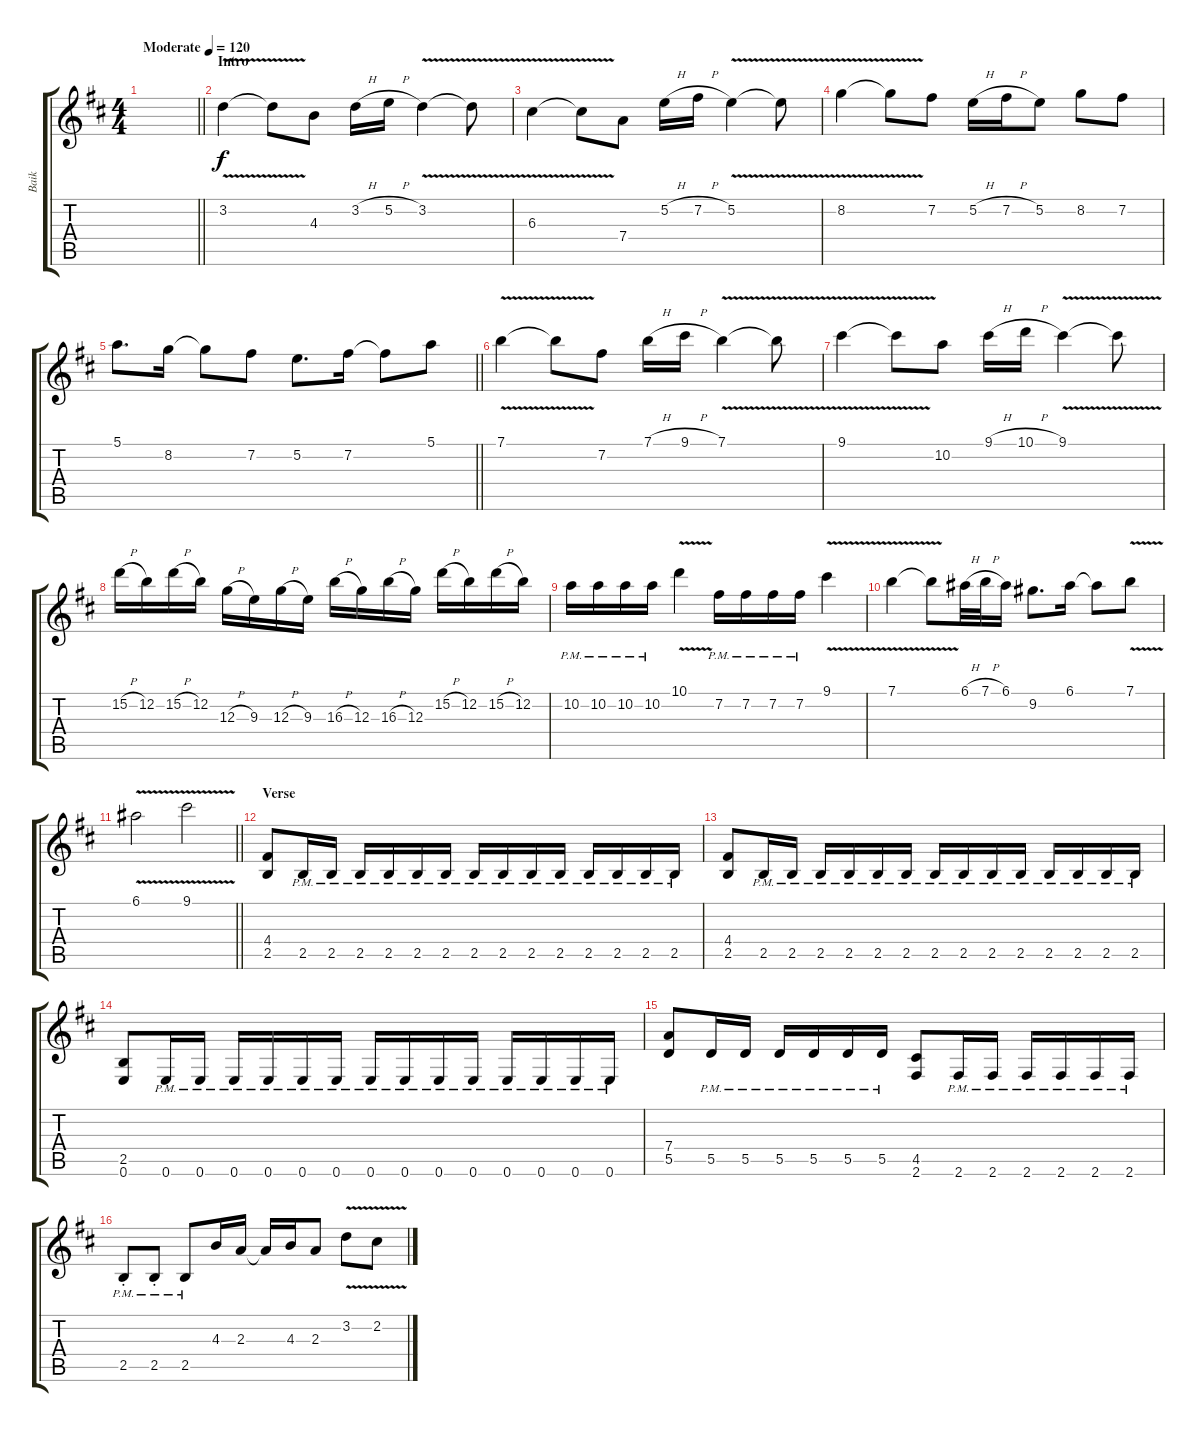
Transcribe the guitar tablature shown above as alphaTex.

\track ("Baik" "Baik") {instrument distortionguitar}
\staff {score tabs}
\tuning (E4 B3 G3 D3 A2 E2) {hide}
\ts (4 4)
\tempo (120 "Moderate")
\clef g2
\barLineRight lightlight
\ks bminor
|
\section ("" "Intro")
3.2{v}.4 3.2{t}.8 4.3.8 3.2{h}.16 5.2{h}.16 3.2{v}.4 3.2{t}.8 |
6.3{v}.4 6.3{t}.8 7.4.8 5.2{h}.16 7.2{h}.16 5.2{v}.4 5.2{t}.8 |
8.2{v}.4 8.2{t}.8 7.2.8 5.2{h}.16 7.2{h}.16 5.2.8 8.2.8 7.2.8 |
\barLineRight lightlight
5.1.8{d} 8.2.16 8.2{t}.8 7.2.8 5.2.8{d} 7.2.16 7.2{t}.8 5.1.8 |
7.1{v}.4 7.1{t}.8 7.2.8 7.1{h}.16 9.1{h}.16 7.1{v}.4 7.1{t}.8 |
9.1{v}.4 9.1{t}.8 10.2.8 9.1{h}.16 10.1{h}.16 9.1{v}.4 9.1{t}.8 |
15.2{h}.16 12.2.16 15.2{h}.16 12.2.16 12.3{h}.16 9.3.16 12.3{h}.16 9.3.16 16.3{h}.16 12.3.16 16.3{h}.16 12.3.16 15.2{h}.16 12.2.16 15.2{h}.16 12.2.16 |
10.2{pm}.16 10.2{pm}.16 10.2{pm}.16 10.2{pm}.16 10.1{v}.4 7.2{pm}.16 7.2{pm}.16 7.2{pm}.16 7.2{pm}.16 9.1{v}.4 |
7.1{v}.4 7.1{t}.8 6.1{h}.32 7.1{h}.32 6.1.16 9.2.8{d} 6.1.16 6.1{t}.8 7.1{v}.8 |
\barLineRight lightlight
6.1{v}.2 9.1{v}.2 |
\section ("" "Verse")
(4.4 2.5).8 2.5{pm}.16 2.5{pm}.16 2.5{pm}.16 2.5{pm}.16 2.5{pm}.16 2.5{pm}.16 2.5{pm}.16 2.5{pm}.16 2.5{pm}.16 2.5{pm}.16 2.5{pm}.16 2.5{pm}.16 2.5{pm}.16 2.5{pm}.16 |
(4.4 2.5).8 2.5{pm}.16 2.5{pm}.16 2.5{pm}.16 2.5{pm}.16 2.5{pm}.16 2.5{pm}.16 2.5{pm}.16 2.5{pm}.16 2.5{pm}.16 2.5{pm}.16 2.5{pm}.16 2.5{pm}.16 2.5{pm}.16 2.5{pm}.16 |
(2.5 0.6).8 0.6{pm}.16 0.6{pm}.16 0.6{pm}.16 0.6{pm}.16 0.6{pm}.16 0.6{pm}.16 0.6{pm}.16 0.6{pm}.16 0.6{pm}.16 0.6{pm}.16 0.6{pm}.16 0.6{pm}.16 0.6{pm}.16 0.6{pm}.16 |
(7.4 5.5).8 5.5{pm}.16 5.5{pm}.16 5.5{pm}.16 5.5{pm}.16 5.5{pm}.16 5.5{pm}.16 (4.5 2.6).8 2.6{pm}.16 2.6{pm}.16 2.6{pm}.16 2.6{pm}.16 2.6{pm}.16 2.6{pm}.16 |
2.5{pm st}.8 2.5{pm st}.8 2.5{pm}.8 4.3.16 2.3.16 2.3{t}.16 4.3.16 2.3.8 3.2{v}.8 2.2{v}.8
